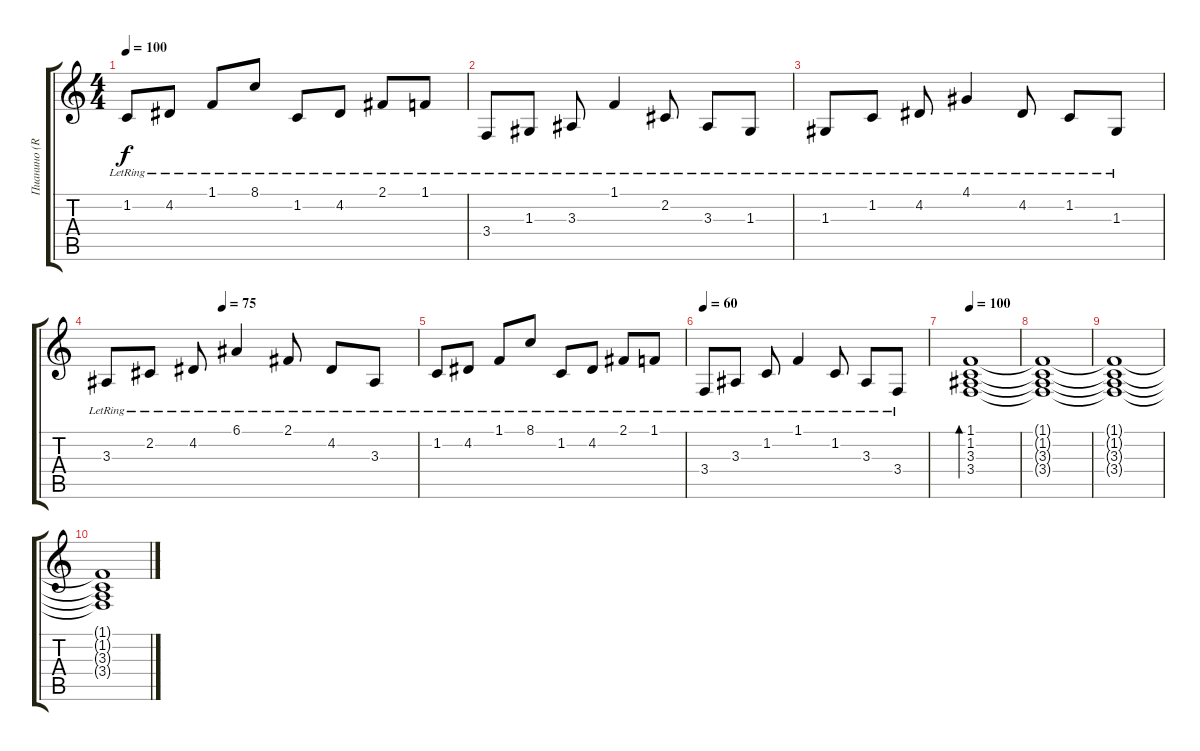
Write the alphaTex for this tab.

\track ("Пианино (R)" "Пианино (R") {instrument brightacousticpiano}
\staff {score tabs}
\tuning (E4 B3 G3 D3 A2 E2) {hide}
\ts (4 4)
\tempo 100
\clef g2
\ks c
1.2{lr}.8{dy f} 4.2{lr}.8 1.1{lr}.8 8.1{lr}.8 1.2{lr}.8 4.2{lr}.8 2.1{lr}.8 1.1{lr}.8 |
3.4{lr}.8 1.3{lr}.8 3.3{lr}.8 1.1{lr}.4 2.2{lr}.8 3.3{lr}.8 1.3{lr}.8 |
1.3{lr}.8 1.2{lr}.8 4.2{lr}.8 4.1{lr}.4 4.2{lr}.8 1.2{lr}.8 1.3{lr}.8 |
\tempo (75 0.375)
3.3{lr}.8 2.2{lr}.8 4.2{lr}.8 6.1{lr}.4 2.1{lr}.8 4.2{lr}.8 3.3{lr}.8 |
1.2{lr}.8 4.2{lr}.8 1.1{lr}.8 8.1{lr}.8 1.2{lr}.8 4.2{lr}.8 2.1{lr}.8 1.1{lr}.8 |
\tempo 60
3.4{lr}.8 3.3{lr}.8 1.2{lr}.8 1.1{lr}.4 1.2{lr}.8 3.3{lr}.8 3.4{lr}.8 |
\tempo 100
(1.1 1.2 3.3 3.4).1{bd 240} |
(1.1{t} 1.2{t} 3.3{t} 3.4{t}).1 |
(1.1{t} 1.2{t} 3.3{t} 3.4{t}).1 |
(1.1{t} 1.2{t} 3.3{t} 3.4{t}).1
